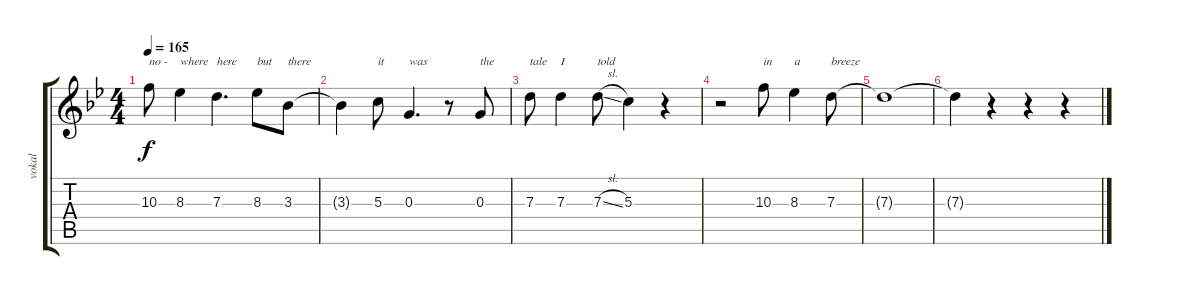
\track ("vokal" "vokal") {instrument electricbassfinger}
\staff {score tabs}
\tuning (E4 B3 G3 D3 A2 E2) {hide}
\ts (4 4)
\tempo 165
\clef g2
\ks bb
10.3.8{txt "no - " dy f} 8.3.4{txt "where"} 7.3.4{d txt "here"} 8.3.8{txt "but"} 3.3.8{txt "there"} |
3.3{t}.4 5.3.8{txt "it"} 0.3.4{d txt "was"} r.8 0.3.8{txt "the"} |
7.3.8{txt "tale"} 7.3.4{txt "I"} 7.3{sl}.8{txt "told"} 5.3.4 r.4 |
r.2 10.3.8{txt "in"} 8.3.4{txt "a"} 7.3.8{txt "breeze"} |
7.3{t}.1 |
7.3{t}.4 r.4 r.4 r.4
